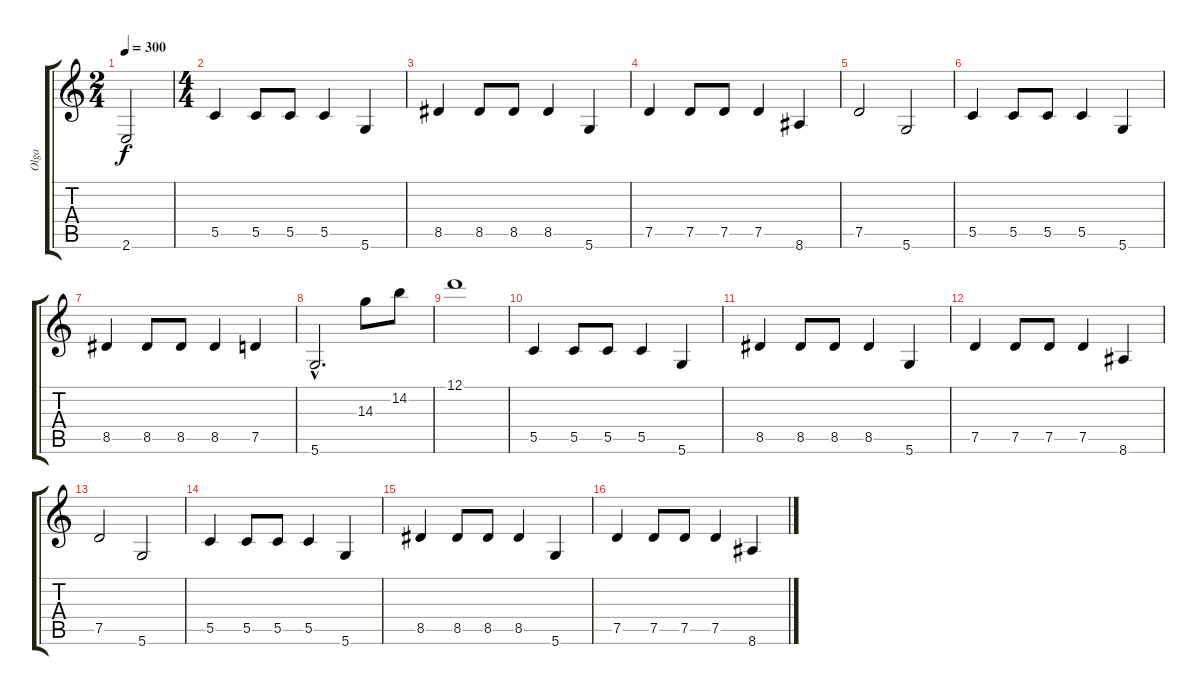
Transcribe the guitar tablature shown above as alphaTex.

\track ("Olga" "Olga") {instrument overdrivenguitar}
\staff {score tabs}
\tuning (D4 A3 F3 C3 G2 D2) {hide}
\ts (2 4)
\tempo 300
\clef g2
\ks c
2.6.2{dy f instrument overdrivenguitar} |
\ts (4 4)
5.5.4 5.5.8 5.5.8 5.5.4 5.6.4 |
8.5.4 8.5.8 8.5.8 8.5.4 5.6.4 |
7.5.4 7.5.8 7.5.8 7.5.4 8.6.4 |
7.5.2 5.6.2 |
5.5.4 5.5.8 5.5.8 5.5.4 5.6.4 |
8.5.4 8.5.8 8.5.8 8.5.4 7.5.4 |
5.6{hac}.2{d} 14.3.8 14.2.8 |
12.1.1 |
5.5.4 5.5.8 5.5.8 5.5.4 5.6.4 |
8.5.4 8.5.8 8.5.8 8.5.4 5.6.4 |
7.5.4 7.5.8 7.5.8 7.5.4 8.6.4 |
7.5.2 5.6.2 |
5.5.4 5.5.8 5.5.8 5.5.4 5.6.4 |
8.5.4 8.5.8 8.5.8 8.5.4 5.6.4 |
7.5.4 7.5.8 7.5.8 7.5.4 8.6.4
